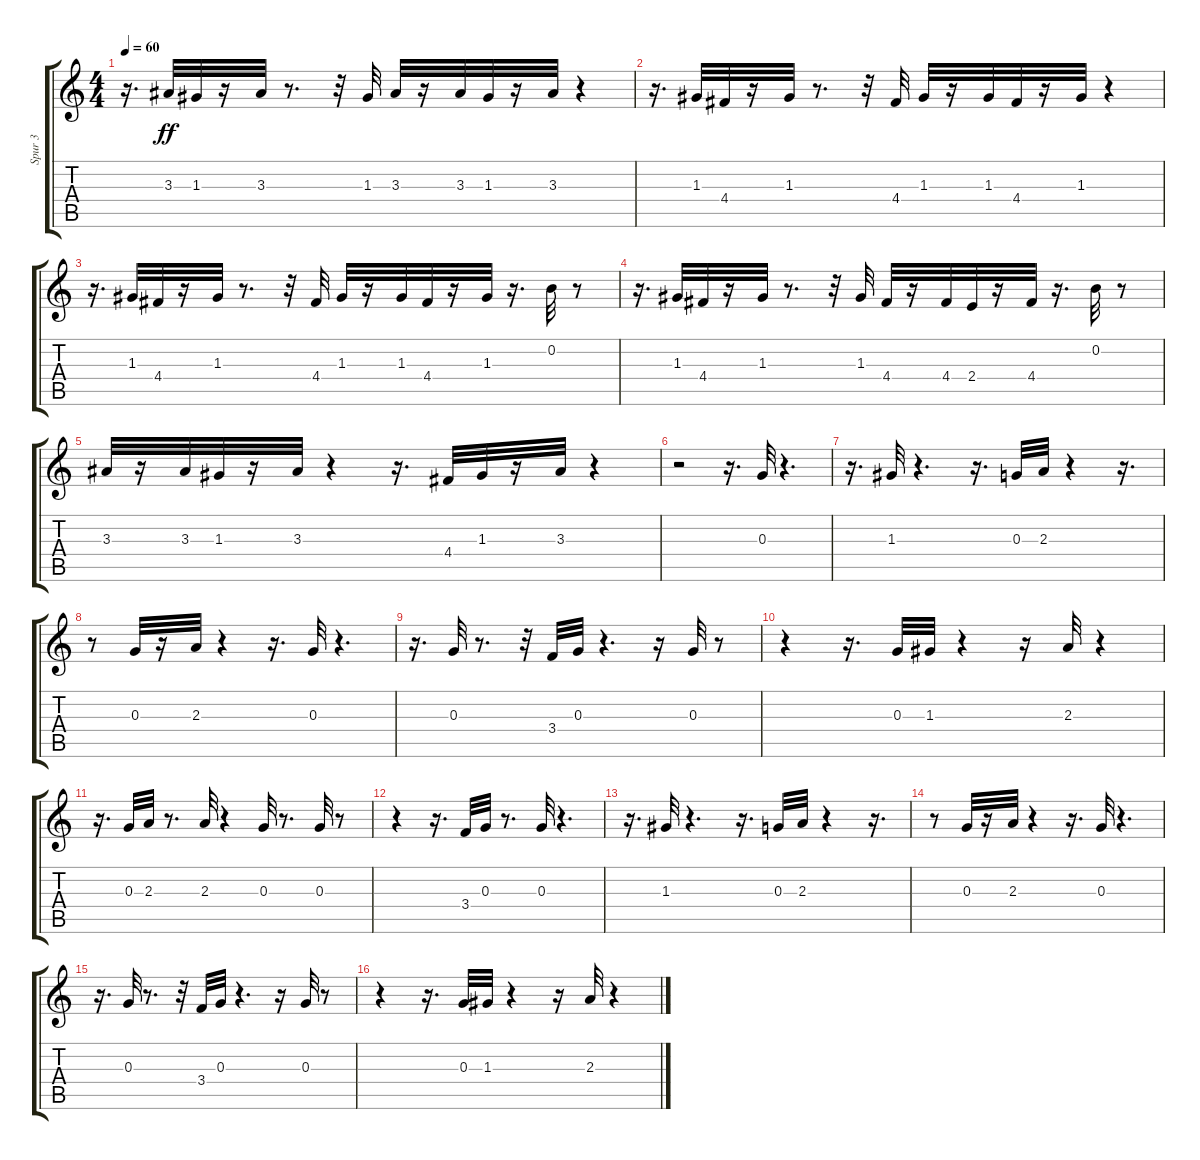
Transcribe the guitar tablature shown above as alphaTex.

\track ("Spur 3" "Spur 3") {instrument electricguitarmuted}
\staff {score tabs}
\tuning (E4 B3 G3 D3 A2 E2) {hide}
\ts (4 4)
\tempo 60
\clef g2
\ks c
r.16{d dy ff} 3.3.32 1.3.32 r.16 3.3.32 r.8{d} r.32 1.3.32 3.3.32 r.16 3.3.32 1.3.32 r.16 3.3.32 r.4 |
r.16{d} 1.3.32 4.4.32 r.16 1.3.32 r.8{d} r.32 4.4.32 1.3.32 r.16 1.3.32 4.4.32 r.16 1.3.32 r.4 |
r.16{d} 1.3.32 4.4.32 r.16 1.3.32 r.8{d} r.32 4.4.32 1.3.32 r.16 1.3.32 4.4.32 r.16 1.3.32 r.16{d} 0.2.32 r.8 |
r.16{d} 1.3.32 4.4.32 r.16 1.3.32 r.8{d} r.32 1.3.32 4.4.32 r.16 4.4.32 2.4.32 r.16 4.4.32 r.16{d} 0.2.32 r.8 |
3.3.32 r.16 3.3.32 1.3.32 r.16 3.3.32 r.4 r.16{d} 4.4.32 1.3.32 r.16 3.3.32 r.4 |
r.2 r.16{d} 0.3.32 r.4{d} |
r.16{d} 1.3.32 r.4{d} r.16{d} 0.3.32 2.3.32 r.4 r.16{d} |
r.8 0.3.32 r.16 2.3.32 r.4 r.16{d} 0.3.32 r.4{d} |
r.16{d} 0.3.32 r.8{d} r.32 3.4.32 0.3.32 r.4{d} r.16 0.3.32 r.8 |
r.4 r.16{d} 0.3.32 1.3.32 r.4 r.16 2.3.32 r.4 |
r.16{d} 0.3.32 2.3.32 r.8{d} 2.3.32 r.4 0.3.32 r.8{d} 0.3.32 r.8 |
r.4 r.16{d} 3.4.32 0.3.32 r.8{d} 0.3.32 r.4{d} |
r.16{d} 1.3.32 r.4{d} r.16{d} 0.3.32 2.3.32 r.4 r.16{d} |
r.8 0.3.32 r.16 2.3.32 r.4 r.16{d} 0.3.32 r.4{d} |
r.16{d} 0.3.32 r.8{d} r.32 3.4.32 0.3.32 r.4{d} r.16 0.3.32 r.8 |
r.4 r.16{d} 0.3.32 1.3.32 r.4 r.16 2.3.32 r.4
